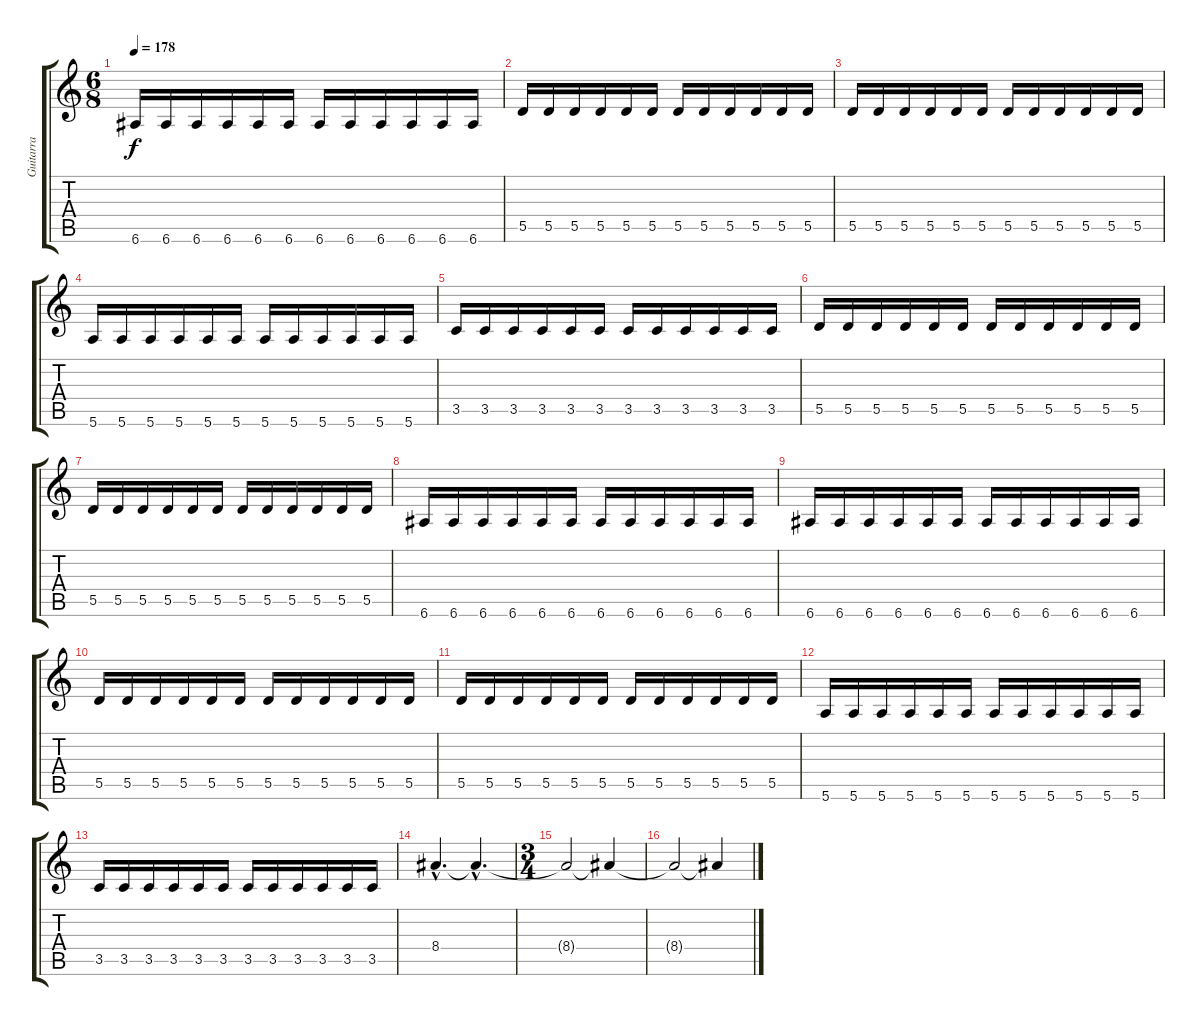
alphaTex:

\track ("Guitarra" "Guitarra") {instrument distortionguitar}
\staff {score tabs}
\tuning (E4 B3 G3 D3 A2 E2) {hide}
\ts (6 8)
\tempo 178
\clef g2
\ks c
6.6.16{dy f} 6.6.16 6.6.16 6.6.16 6.6.16 6.6.16 6.6.16 6.6.16 6.6.16 6.6.16 6.6.16 6.6.16 |
5.5.16 5.5.16 5.5.16 5.5.16 5.5.16 5.5.16 5.5.16 5.5.16 5.5.16 5.5.16 5.5.16 5.5.16 |
5.5.16 5.5.16 5.5.16 5.5.16 5.5.16 5.5.16 5.5.16 5.5.16 5.5.16 5.5.16 5.5.16 5.5.16 |
5.6.16 5.6.16 5.6.16 5.6.16 5.6.16 5.6.16 5.6.16 5.6.16 5.6.16 5.6.16 5.6.16 5.6.16 |
3.5.16 3.5.16 3.5.16 3.5.16 3.5.16 3.5.16 3.5.16 3.5.16 3.5.16 3.5.16 3.5.16 3.5.16 |
5.5.16 5.5.16 5.5.16 5.5.16 5.5.16 5.5.16 5.5.16 5.5.16 5.5.16 5.5.16 5.5.16 5.5.16 |
5.5.16 5.5.16 5.5.16 5.5.16 5.5.16 5.5.16 5.5.16 5.5.16 5.5.16 5.5.16 5.5.16 5.5.16 |
6.6.16 6.6.16 6.6.16 6.6.16 6.6.16 6.6.16 6.6.16 6.6.16 6.6.16 6.6.16 6.6.16 6.6.16 |
6.6.16 6.6.16 6.6.16 6.6.16 6.6.16 6.6.16 6.6.16 6.6.16 6.6.16 6.6.16 6.6.16 6.6.16 |
5.5.16 5.5.16 5.5.16 5.5.16 5.5.16 5.5.16 5.5.16 5.5.16 5.5.16 5.5.16 5.5.16 5.5.16 |
5.5.16 5.5.16 5.5.16 5.5.16 5.5.16 5.5.16 5.5.16 5.5.16 5.5.16 5.5.16 5.5.16 5.5.16 |
5.6.16 5.6.16 5.6.16 5.6.16 5.6.16 5.6.16 5.6.16 5.6.16 5.6.16 5.6.16 5.6.16 5.6.16 |
3.5.16 3.5.16 3.5.16 3.5.16 3.5.16 3.5.16 3.5.16 3.5.16 3.5.16 3.5.16 3.5.16 3.5.16 |
8.4{hac}.4{d} 8.4{hac t}.4{d} |
\ts (3 4)
8.4{t}.2{volume 0} 8.4{t}.4 |
8.4{t}.2 8.4{t}.4
